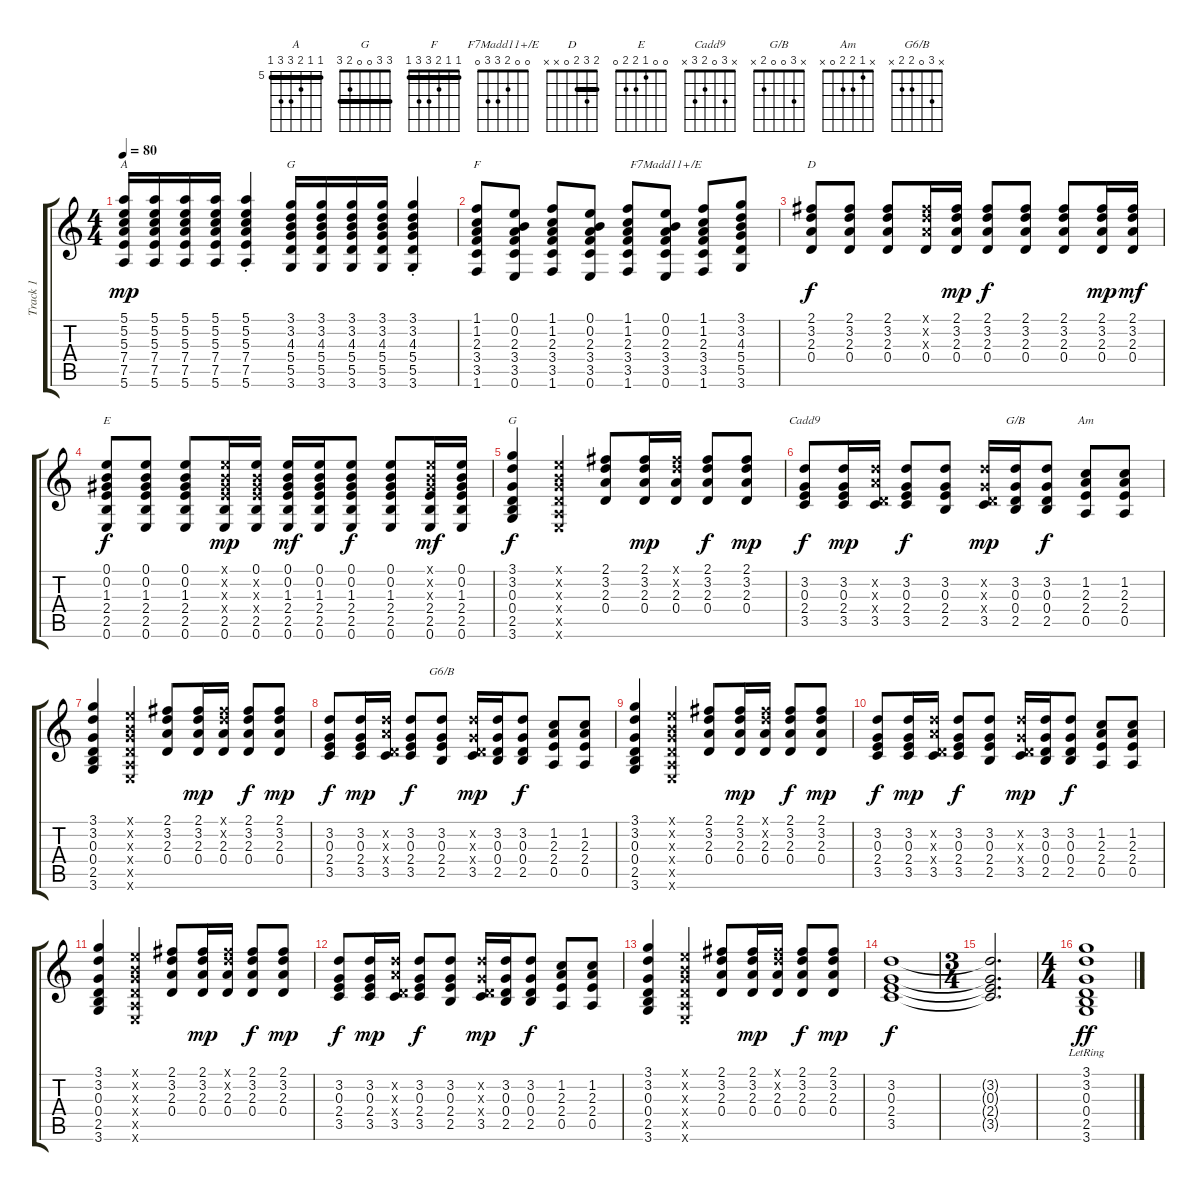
\track ("Track 1" "Track 1") {instrument acousticguitarsteel}
\staff {score tabs}
\tuning (E4 B3 G3 D3 A2 E2) {hide}
\chord ("A" 5 5 6 7 7 5) {firstfret 5 barre 5}
\chord ("G" 3 3 4 5 5 3) {barre 3}
\chord ("F" 1 1 2 3 3 1) {barre 1}
\chord ("F7Madd11+/E" 0 0 2 3 3 0)
\chord ("D" 2 3 2 0 x x) {barre 2}
\chord ("E" 0 0 1 2 2 0)
\chord ("G" 3 3 0 0 2 3) {barre 3}
\chord ("Cadd9" x 3 0 2 3 x)
\chord ("G/B" x 3 0 0 2 x)
\chord ("Am" x 1 2 2 0 x)
\chord ("G6/B" x 3 0 2 2 x)
\ts (4 4)
\tempo 80
\clef g2
\ks c
(5.1 5.2 5.3 7.4 7.5 5.6).16{ch "A" dy mp} (5.1 5.2 5.3 7.4 7.5 5.6).16 (5.1 5.2 5.3 7.4 7.5 5.6).16 (5.1 5.2 5.3 7.4 7.5 5.6).16 (5.1{st} 5.2{st} 5.3{st} 7.4{st} 7.5{st} 5.6{st}).4 (3.1 3.2 4.3 5.4 5.5 3.6).16{ch "G"} (3.1 3.2 4.3 5.4 5.5 3.6).16 (3.1 3.2 4.3 5.4 5.5 3.6).16 (3.1 3.2 4.3 5.4 5.5 3.6).16 (3.1{st} 3.2{st} 4.3{st} 5.4{st} 5.5{st} 3.6{st}).4 |
(1.1 1.2 2.3 3.4 3.5 1.6).8{ch "F"} (0.1 0.2 2.3 3.4 3.5 0.6).8 (1.1 1.2 2.3 3.4 3.5 1.6).8 (0.1 0.2 2.3 3.4 3.5 0.6).8 (1.1 1.2 2.3 3.4 3.5 1.6).8 (0.1 0.2 2.3 3.4 3.5 0.6).8{ch "F7Madd11+/E"} (1.1 1.2 2.3 3.4 3.5 1.6).8 (3.1 3.2 4.3 5.4 5.5 3.6).8 |
(2.1 3.2 2.3 0.4).8{ch "D" dy f} (2.1 3.2 2.3 0.4).8 (2.1 3.2 2.3 0.4).8 (2.1{x} 3.2{x} 2.3{x} 0.4).16 (2.1 3.2 2.3 0.4).16{dy mp} (2.1 3.2 2.3 0.4).8{dy f} (2.1 3.2 2.3 0.4).8 (2.1 3.2 2.3 0.4).8 (2.1 3.2 2.3 0.4).16{dy mp} (2.1 3.2 2.3 0.4).16{dy mf} |
(0.1 0.2 1.3 2.4 2.5 0.6).8{ch "E" dy f} (0.1 0.2 1.3 2.4 2.5 0.6).8 (0.1 0.2 1.3 2.4 2.5 0.6).8 (0.1{x} 0.2{x} 1.3{x} 2.4{x} 2.5 0.6).16{dy mp} (0.1 0.2{x} 1.3{x} 2.4{x} 2.5 0.6).16 (0.1 0.2 1.3 2.4 2.5 0.6).16{dy mf} (0.1 0.2 1.3 2.4 2.5 0.6).16 (0.1 0.2 1.3 2.4 2.5 0.6).8{dy f} (0.1 0.2 1.3 2.4 2.5 0.6).8 (0.1{x} 0.2{x} 1.3{x} 2.4 2.5 0.6).16{dy mf} (0.1 0.2 1.3 2.4 2.5 0.6).16 |
(3.1 3.2 0.3 0.4 2.5 3.6).4{ch "G" dy f} (0.1{x} 0.2{x} 0.3{x} 0.4{x} 0.5{x} 0.6{x}).4 (2.1 3.2 2.3 0.4).8 (2.1 3.2 2.3 0.4).16{dy mp} (2.1{x} 3.2{x} 2.3 0.4).16 (2.1 3.2 2.3 0.4).8{dy f} (2.1 3.2 2.3 0.4).8{dy mp} |
(3.2 0.3 2.4 3.5).8{ch "Cadd9" dy f} (3.2 0.3 2.4 3.5).16{dy mp} (3.2{x} 2.3{x} 0.4{x} 3.5).16 (3.2 0.3 2.4 3.5).8{dy f} (3.2 0.3 2.4 2.5).8 (3.2{x} 0.3{x} 0.4{x} 3.5).16{dy mp} (3.2 0.3 0.4 2.5).16{ch "G/B"} (3.2 0.3 0.4 2.5).8{dy f} (1.2 2.3 2.4 0.5).8{ch "Am"} (1.2 2.3 2.4 0.5).8 |
(3.1 3.2 0.3 0.4 2.5 3.6).4 (0.1{x} 0.2{x} 0.3{x} 0.4{x} 0.5{x} 0.6{x}).4 (2.1 3.2 2.3 0.4).8 (2.1 3.2 2.3 0.4).16{dy mp} (2.1{x} 3.2{x} 2.3 0.4).16 (2.1 3.2 2.3 0.4).8{dy f} (2.1 3.2 2.3 0.4).8{dy mp} |
(3.2 0.3 2.4 3.5).8{dy f} (3.2 0.3 2.4 3.5).16{dy mp} (3.2{x} 2.3{x} 0.4{x} 3.5).16 (3.2 0.3 2.4 3.5).8{dy f} (3.2 0.3 2.4 2.5).8{ch "G6/B"} (3.2{x} 0.3{x} 0.4{x} 3.5).16{dy mp} (3.2 0.3 0.4 2.5).16 (3.2 0.3 0.4 2.5).8{dy f} (1.2 2.3 2.4 0.5).8 (1.2 2.3 2.4 0.5).8 |
(3.1 3.2 0.3 0.4 2.5 3.6).4 (0.1{x} 0.2{x} 0.3{x} 0.4{x} 0.5{x} 0.6{x}).4 (2.1 3.2 2.3 0.4).8 (2.1 3.2 2.3 0.4).16{dy mp} (2.1{x} 3.2{x} 2.3 0.4).16 (2.1 3.2 2.3 0.4).8{dy f} (2.1 3.2 2.3 0.4).8{dy mp} |
(3.2 0.3 2.4 3.5).8{dy f} (3.2 0.3 2.4 3.5).16{dy mp} (3.2{x} 2.3{x} 0.4{x} 3.5).16 (3.2 0.3 2.4 3.5).8{dy f} (3.2 0.3 2.4 2.5).8 (3.2{x} 0.3{x} 0.4{x} 3.5).16{dy mp} (3.2 0.3 0.4 2.5).16 (3.2 0.3 0.4 2.5).8{dy f} (1.2 2.3 2.4 0.5).8 (1.2 2.3 2.4 0.5).8 |
(3.1 3.2 0.3 0.4 2.5 3.6).4 (0.1{x} 0.2{x} 0.3{x} 0.4{x} 0.5{x} 0.6{x}).4 (2.1 3.2 2.3 0.4).8 (2.1 3.2 2.3 0.4).16{dy mp} (2.1{x} 3.2{x} 2.3 0.4).16 (2.1 3.2 2.3 0.4).8{dy f} (2.1 3.2 2.3 0.4).8{dy mp} |
(3.2 0.3 2.4 3.5).8{dy f} (3.2 0.3 2.4 3.5).16{dy mp} (3.2{x} 2.3{x} 0.4{x} 3.5).16 (3.2 0.3 2.4 3.5).8{dy f} (3.2 0.3 2.4 2.5).8 (3.2{x} 0.3{x} 0.4{x} 3.5).16{dy mp} (3.2 0.3 0.4 2.5).16 (3.2 0.3 0.4 2.5).8{dy f} (1.2 2.3 2.4 0.5).8 (1.2 2.3 2.4 0.5).8 |
(3.1 3.2 0.3 0.4 2.5 3.6).4 (0.1{x} 0.2{x} 0.3{x} 0.4{x} 0.5{x} 0.6{x}).4 (2.1 3.2 2.3 0.4).8 (2.1 3.2 2.3 0.4).16{dy mp} (2.1{x} 3.2{x} 2.3 0.4).16 (2.1 3.2 2.3 0.4).8{dy f} (2.1 3.2 2.3 0.4).8{dy mp} |
(3.2 0.3 2.4 3.5).1{dy f} |
\ts (3 4)
(3.2{t} 0.3{t} 2.4{t} 3.5{t}).2{d} |
\ts (4 4)
(3.1{lr} 3.2{lr} 0.3{lr} 0.4{lr} 2.5{lr} 3.6{lr}).1{dy ff}
